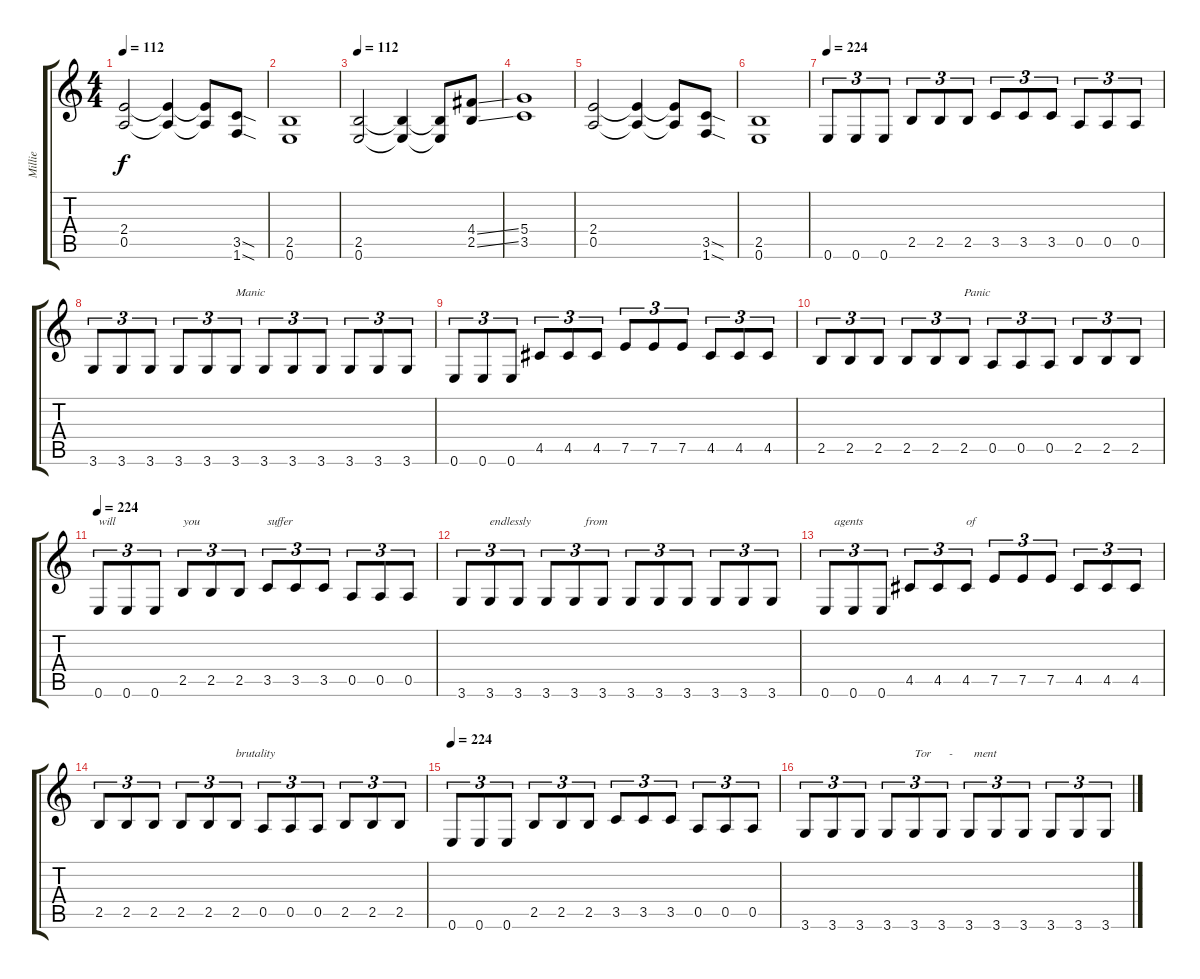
\track ("Millie" "Millie") {instrument distortionguitar}
\staff {score tabs}
\tuning (E4 B3 G3 D3 A2 E2) {hide}
\ts (4 4)
\tempo 112
\clef g2
\ks c
(2.4 0.5).2{dy f} (2.4{t} 0.5{t}).4 (2.4{t} 0.5{t}).8 (3.5{sod} 1.6{sod}).8 |
(2.5 0.6).1 |
\tempo 112
(2.5 0.6).2 (2.5{t} 0.6{t}).4 (2.5{t} 0.6{t}).8 (4.4{ss} 2.5{ss}).8 |
(5.4 3.5).1 |
(2.4 0.5).2 (2.4{t} 0.5{t}).4 (2.4{t} 0.5{t}).8 (3.5{sod} 1.6{sod}).8 |
(2.5 0.6).1 |
\tempo 224
0.6.8{tu (3 2) volume 14 balance 2 instrument distortionguitar} 0.6.8{tu (3 2)} 0.6.8{tu (3 2)} 2.5.8{tu (3 2)} 2.5.8{tu (3 2)} 2.5.8{tu (3 2)} 3.5.8{tu (3 2)} 3.5.8{tu (3 2)} 3.5.8{tu (3 2)} 0.5.8{tu (3 2)} 0.5.8{tu (3 2)} 0.5.8{tu (3 2)} |
3.6.8{tu (3 2)} 3.6.8{tu (3 2)} 3.6.8{tu (3 2)} 3.6.8{tu (3 2)} 3.6.8{tu (3 2)} 3.6.8{tu (3 2) txt "Manic"} 3.6.8{tu (3 2)} 3.6.8{tu (3 2)} 3.6.8{tu (3 2)} 3.6.8{tu (3 2)} 3.6.8{tu (3 2)} 3.6.8{tu (3 2)} |
0.6.8{tu (3 2)} 0.6.8{tu (3 2)} 0.6.8{tu (3 2)} 4.5.8{tu (3 2)} 4.5.8{tu (3 2)} 4.5.8{tu (3 2)} 7.5.8{tu (3 2)} 7.5.8{tu (3 2)} 7.5.8{tu (3 2)} 4.5.8{tu (3 2)} 4.5.8{tu (3 2)} 4.5.8{tu (3 2)} |
2.5.8{tu (3 2)} 2.5.8{tu (3 2)} 2.5.8{tu (3 2)} 2.5.8{tu (3 2)} 2.5.8{tu (3 2)} 2.5.8{tu (3 2) txt "Panic"} 0.5.8{tu (3 2)} 0.5.8{tu (3 2)} 0.5.8{tu (3 2)} 2.5.8{tu (3 2)} 2.5.8{tu (3 2)} 2.5.8{tu (3 2)} |
\tempo 224
0.6.8{tu (3 2) txt "will"} 0.6.8{tu (3 2)} 0.6.8{tu (3 2)} 2.5.8{tu (3 2) txt "you"} 2.5.8{tu (3 2)} 2.5.8{tu (3 2)} 3.5.8{tu (3 2) txt "suffer"} 3.5.8{tu (3 2)} 3.5.8{tu (3 2)} 0.5.8{tu (3 2)} 0.5.8{tu (3 2)} 0.5.8{tu (3 2)} |
3.6.8{tu (3 2)} 3.6.8{tu (3 2) txt "endlessly                  from"} 3.6.8{tu (3 2)} 3.6.8{tu (3 2)} 3.6.8{tu (3 2)} 3.6.8{tu (3 2)} 3.6.8{tu (3 2)} 3.6.8{tu (3 2)} 3.6.8{tu (3 2)} 3.6.8{tu (3 2)} 3.6.8{tu (3 2)} 3.6.8{tu (3 2)} |
0.6.8{tu (3 2) txt "   agents        "} 0.6.8{tu (3 2)} 0.6.8{tu (3 2)} 4.5.8{tu (3 2)} 4.5.8{tu (3 2)} 4.5.8{tu (3 2) txt "of"} 7.5.8{tu (3 2)} 7.5.8{tu (3 2)} 7.5.8{tu (3 2)} 4.5.8{tu (3 2)} 4.5.8{tu (3 2)} 4.5.8{tu (3 2)} |
2.5.8{tu (3 2)} 2.5.8{tu (3 2)} 2.5.8{tu (3 2)} 2.5.8{tu (3 2)} 2.5.8{tu (3 2)} 2.5.8{tu (3 2) txt "brutality"} 0.5.8{tu (3 2)} 0.5.8{tu (3 2)} 0.5.8{tu (3 2)} 2.5.8{tu (3 2)} 2.5.8{tu (3 2)} 2.5.8{tu (3 2)} |
\tempo 224
0.6.8{tu (3 2)} 0.6.8{tu (3 2)} 0.6.8{tu (3 2)} 2.5.8{tu (3 2)} 2.5.8{tu (3 2)} 2.5.8{tu (3 2)} 3.5.8{tu (3 2)} 3.5.8{tu (3 2)} 3.5.8{tu (3 2)} 0.5.8{tu (3 2)} 0.5.8{tu (3 2)} 0.5.8{tu (3 2)} |
3.6.8{tu (3 2)} 3.6.8{tu (3 2)} 3.6.8{tu (3 2)} 3.6.8{tu (3 2)} 3.6.8{tu (3 2) txt "Tor      -       ment"} 3.6.8{tu (3 2)} 3.6.8{tu (3 2)} 3.6.8{tu (3 2)} 3.6.8{tu (3 2)} 3.6.8{tu (3 2)} 3.6.8{tu (3 2)} 3.6.8{tu (3 2)}
